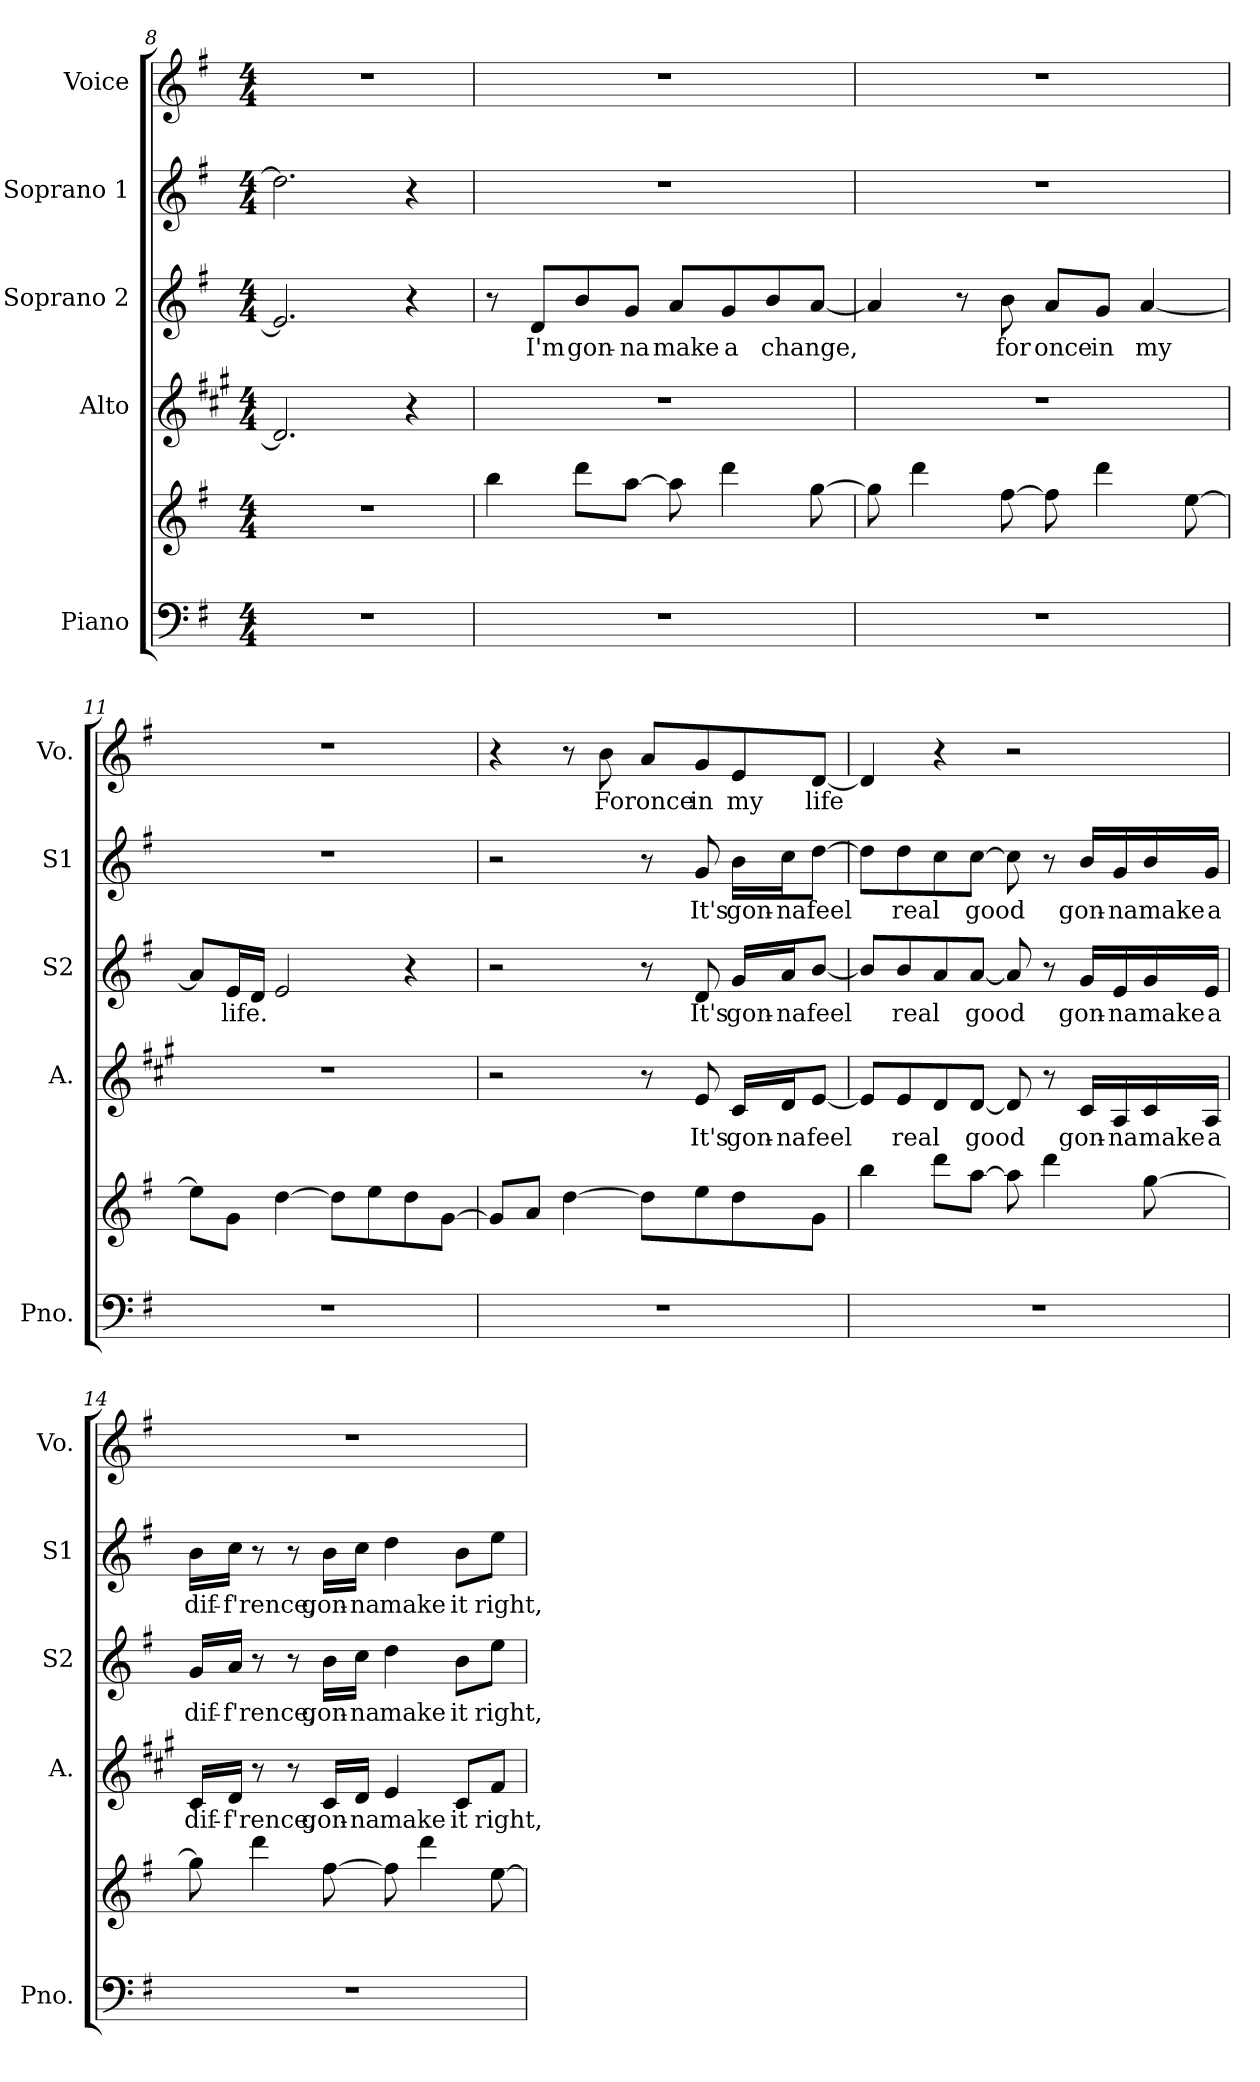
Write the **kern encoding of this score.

**kern	**kern	**kern	**text	**kern	**text	**kern	**text	**kern	**text
*part5	*part5	*part4	*part4	*part3	*part3	*part2	*part2	*part1	*part1
*staff6	*staff5	*staff4	*staff4	*staff3	*staff3	*staff2	*staff2	*staff1	*staff1
*I"Piano	*	*I"Alto	*	*I"Soprano 2	*	*I"Soprano 1	*	*I"Voice	*
*I'Pno.	*	*I'A.	*	*I'S2	*	*I'S1	*	*I'Vo.	*
*clefF4	*clefG2	*clefG2	*	*clefG2	*	*clefG2	*	*clefG2	*
*	*	*ITrd1c2	*	*	*	*	*	*	*
*k[f#]	*k[f#]	*k[f#]	*	*k[f#]	*	*k[f#]	*	*k[f#]	*
*G:	*G:	*G:	*	*G:	*	*G:	*	*G:	*
*M4/4	*M4/4	*M4/4	*	*M4/4	*	*M4/4	*	*M4/4	*
=8	=8	=8	=8	=8	=8	=8	=8	=8	=8
1r	1r	2.c/]	.	2.e/]	.	2.dd\]	.	1r	.
.	.	4r	.	4r	.	4r	.	.	.
=9	=9	=9	=9	=9	=9	=9	=9	=9	=9
1r	4bb\	1r	.	8r	.	1r	.	1r	.
!	!	!	!	!	!LO:LY:b	!	!	!	!
.	.	.	.	8d/L	I'm	.	.	.	.
!	!	!	!	!	!LO:LY:b	!	!	!	!
.	8ddd\L	.	.	8b/	gon-	.	.	.	.
!	!	!	!	!	!LO:LY:b	!	!	!	!
.	[8aa\J	.	.	8g/J	-na	.	.	.	.
!	!	!	!	!	!LO:LY:b	!	!	!	!
.	8aa\]	.	.	8a/L	make	.	.	.	.
!	!	!	!	!	!LO:LY:b	!	!	!	!
.	4ddd\	.	.	8g/	a	.	.	.	.
!	!	!	!	!	!LO:LY:b	!	!	!	!
.	.	.	.	8b/	change,	.	.	.	.
.	[8gg\	.	.	[8a/J	.	.	.	.	.
=10	=10	=10	=10	=10	=10	=10	=10	=10	=10
1r	8gg\]	1r	.	4a/]	.	1r	.	1r	.
.	4ddd\	.	.	.	.	.	.	.	.
.	.	.	.	8r	.	.	.	.	.
!	!	!	!	!	!LO:LY:b	!	!	!	!
.	[8ff#\	.	.	8b\	for	.	.	.	.
!	!	!	!	!	!LO:LY:b	!	!	!	!
.	8ff#\]	.	.	8a/L	once	.	.	.	.
!	!	!	!	!	!LO:LY:b	!	!	!	!
.	4ddd\	.	.	8g/J	in	.	.	.	.
!	!	!	!	!	!LO:LY:b	!	!	!	!
.	.	.	.	[4a/	my	.	.	.	.
.	[8ee\	.	.	.	.	.	.	.	.
=11	=11	=11	=11	=11	=11	=11	=11	=11	=11
1r	8ee\L]	1r	.	8a/L]	.	1r	.	1r	.
!	!	!	!	!	!LO:LY:b	!	!	!	!
.	8g\J	.	.	16e/L	life.	.	.	.	.
.	.	.	.	16d/JJ	.	.	.	.	.
.	[4dd\	.	.	2e/	.	.	.	.	.
.	8dd\L]	.	.	.	.	.	.	.	.
.	8ee\	.	.	.	.	.	.	.	.
.	8dd\	.	.	4r	.	.	.	.	.
.	[8g\J	.	.	.	.	.	.	.	.
!!LO:PB:g=z
=12	=12	=12	=12	=12	=12	=12	=12	=12	=12
1r	8g/L]	2r	.	2r	.	2r	.	4r	.
.	8a/J	.	.	.	.	.	.	.	.
.	[4dd\	.	.	.	.	.	.	8r	.
!	!	!	!	!	!	!	!	!	!LO:LY:b
.	.	.	.	.	.	.	.	8b\	For
!	!	!	!	!	!	!	!	!	!LO:LY:b
.	8dd\L]	8r	.	8r	.	8r	.	8a/L	once
!	!	!	!LO:LY:b	!	!LO:LY:b	!	!LO:LY:b	!	!LO:LY:b
.	8ee\	8d/	It's	8d/	It's	8g/	It's	8g/	in
!	!	!	!LO:LY:b	!	!LO:LY:b	!	!LO:LY:b	!	!LO:LY:b
.	8dd\	16B/LL	gon-	16g/LL	gon-	16b\LL	gon-	8e/	my
!	!	!	!LO:LY:b	!	!LO:LY:b	!	!LO:LY:b	!	!
.	.	16c/J	-na	16a/J	-na	16cc\J	-na	.	.
!	!	!	!LO:LY:b	!	!LO:LY:b	!	!LO:LY:b	!	!LO:LY:b
.	8g\J	[8d/J	feel	[8b/J	feel	[8dd\J	feel	[8d/J	life
=13	=13	=13	=13	=13	=13	=13	=13	=13	=13
1r	4bb\	8d/L]	.	8b/L]	.	8dd\L]	.	4d/]	.
!	!	!	!LO:LY:b	!	!LO:LY:b	!	!LO:LY:b	!	!
.	.	8d/	real	8b/	real	8dd\	real	.	.
.	8ddd\L	8c/	.	8a/	.	8cc\	.	4r	.
!	!	!	!LO:LY:b	!	!LO:LY:b	!	!LO:LY:b	!	!
.	[8aa\J	[8c/J	good	[8a/J	good	[8cc\J	good	.	.
.	8aa\]	8c/]	.	8a/]	.	8cc\]	.	2r	.
.	4ddd\	8r	.	8r	.	8r	.	.	.
!	!	!	!LO:LY:b	!	!LO:LY:b	!	!LO:LY:b	!	!
.	.	16B/LL	gon-	16g/LL	gon-	16b/LL	gon-	.	.
!	!	!	!LO:LY:b	!	!LO:LY:b	!	!LO:LY:b	!	!
.	.	16G/	-na	16e/	-na	16g/	-na	.	.
!	!	!	!LO:LY:b	!	!LO:LY:b	!	!LO:LY:b	!	!
.	[8gg\	16B/	make	16g/	make	16b/	make	.	.
!	!	!	!LO:LY:b	!	!LO:LY:b	!	!LO:LY:b	!	!
.	.	16G/JJ	a	16e/JJ	a	16g/JJ	a	.	.
=14	=14	=14	=14	=14	=14	=14	=14	=14	=14
!	!	!	!LO:LY:b	!	!LO:LY:b	!	!LO:LY:b	!	!
1r	8gg\]	16B/LL	dif-	16g/LL	dif-	16b\LL	dif-	1r	.
!	!	!	!LO:LY:b	!	!LO:LY:b	!	!LO:LY:b	!	!
.	.	16c/JJ	-f'rence,	16a/JJ	-f'rence,	16cc\JJ	-f'rence,	.	.
.	4ddd\	8r	.	8r	.	8r	.	.	.
.	.	8r	.	8r	.	8r	.	.	.
!	!	!	!LO:LY:b	!	!LO:LY:b	!	!LO:LY:b	!	!
.	[8ff#\	16B/LL	gon-	16b\LL	gon-	16b\LL	gon-	.	.
!	!	!	!LO:LY:b	!	!LO:LY:b	!	!LO:LY:b	!	!
.	.	16c/JJ	-na	16cc\JJ	-na	16cc\JJ	-na	.	.
!	!	!	!LO:LY:b	!	!LO:LY:b	!	!LO:LY:b	!	!
.	8ff#\]	4d/	make	4dd\	make	4dd\	make	.	.
.	4ddd\	.	.	.	.	.	.	.	.
!	!	!	!LO:LY:b	!	!LO:LY:b	!	!LO:LY:b	!	!
.	.	8B/L	it	8b\L	it	8b\L	it	.	.
!	!	!	!LO:LY:b	!	!LO:LY:b	!	!LO:LY:b	!	!
.	[8ee\	8e/J	right,	8ee\J	right,	8ee\J	right,	.	.
=	=	=	=	=	=	=	=	=	=
*-	*-	*-	*-	*-	*-	*-	*-	*-	*-
